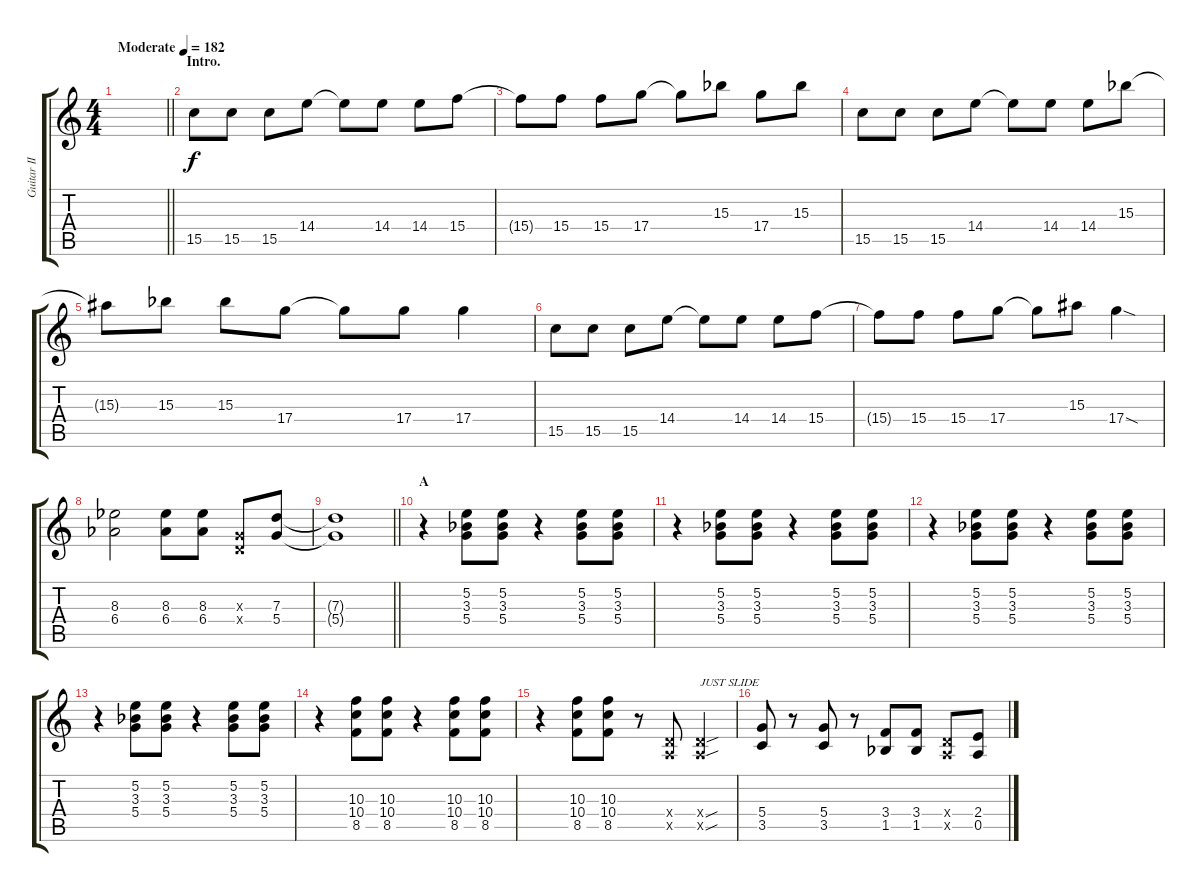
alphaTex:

\track ("Guitar II (Nakano Azusa)" "Guitar II ") {instrument overdrivenguitar}
\staff {score tabs}
\tuning (E4 B3 G3 D3 A2 E2) {hide}
\ts (4 4)
\tempo (182 "Moderate")
\clef g2
\barLineRight lightlight
\ks c
|
\section ("" "Intro.")
15.5.8 15.5.8 15.5.8 14.4.8 14.4{t}.8 14.4.8 14.4.8 15.4.8 |
15.4{t}.8 15.4.8 15.4.8 17.4.8 17.4{t}.8 15.3{acc b}.8 17.4.8 15.3{acc b}.8 |
15.5.8 15.5.8 15.5.8 14.4.8 14.4{t}.8 14.4.8 14.4.8 15.3{acc b}.8 |
15.3{t}.8 15.3{acc b}.8 15.3{acc b}.8 17.4.8 17.4{t}.8 17.4.8 17.4.4 |
15.5.8 15.5.8 15.5.8 14.4.8 14.4{t}.8 14.4.8 14.4.8 15.4.8 |
15.4{t}.8 15.4.8 15.4.8 17.4.8 17.4{t}.8 15.3.8 17.4{sod}.4 |
(8.3{acc b} 6.4{acc b}).2 (8.3{acc b} 6.4{acc b}).8 (8.3{acc b} 6.4{acc b}).8 (0.3{x} 0.4{x}).8 (7.3 5.4).8 |
\barLineRight lightlight
(7.3{t} 5.4{t}).1 |
\section ("" "A")
r.4 (5.2 3.3{acc b} 5.4).8 (5.2 3.3{acc b} 5.4).8 r.4 (5.2 3.3{acc b} 5.4).8 (5.2 3.3{acc b} 5.4).8 |
r.4 (5.2 3.3{acc b} 5.4).8 (5.2 3.3{acc b} 5.4).8 r.4 (5.2 3.3{acc b} 5.4).8 (5.2 3.3{acc b} 5.4).8 |
r.4 (5.2 3.3{acc b} 5.4).8 (5.2 3.3{acc b} 5.4).8 r.4 (5.2 3.3{acc b} 5.4).8 (5.2 3.3{acc b} 5.4).8 |
r.4 (5.2 3.3{acc b} 5.4).8 (5.2 3.3{acc b} 5.4).8 r.4 (5.2 3.3{acc b} 5.4).8 (5.2 3.3{acc b} 5.4).8 |
r.4 (10.3 10.4 8.5).8 (10.3 10.4 8.5).8 r.4 (10.3 10.4 8.5).8 (10.3 10.4 8.5).8 |
r.4 (10.3 10.4 8.5).8 (10.3 10.4 8.5).8 r.8 (0.4{x} 0.5{x}).8 (0.4{sou x} 0.5{sou x}).4{txt "JUST SLIDE"} |
(5.4 3.5).8 r.8 (5.4 3.5).8 r.8 (3.4 1.5{acc b}).8 (3.4 1.5{acc b}).8 (0.4{x} 0.5{x}).8 (2.4 0.5).8
